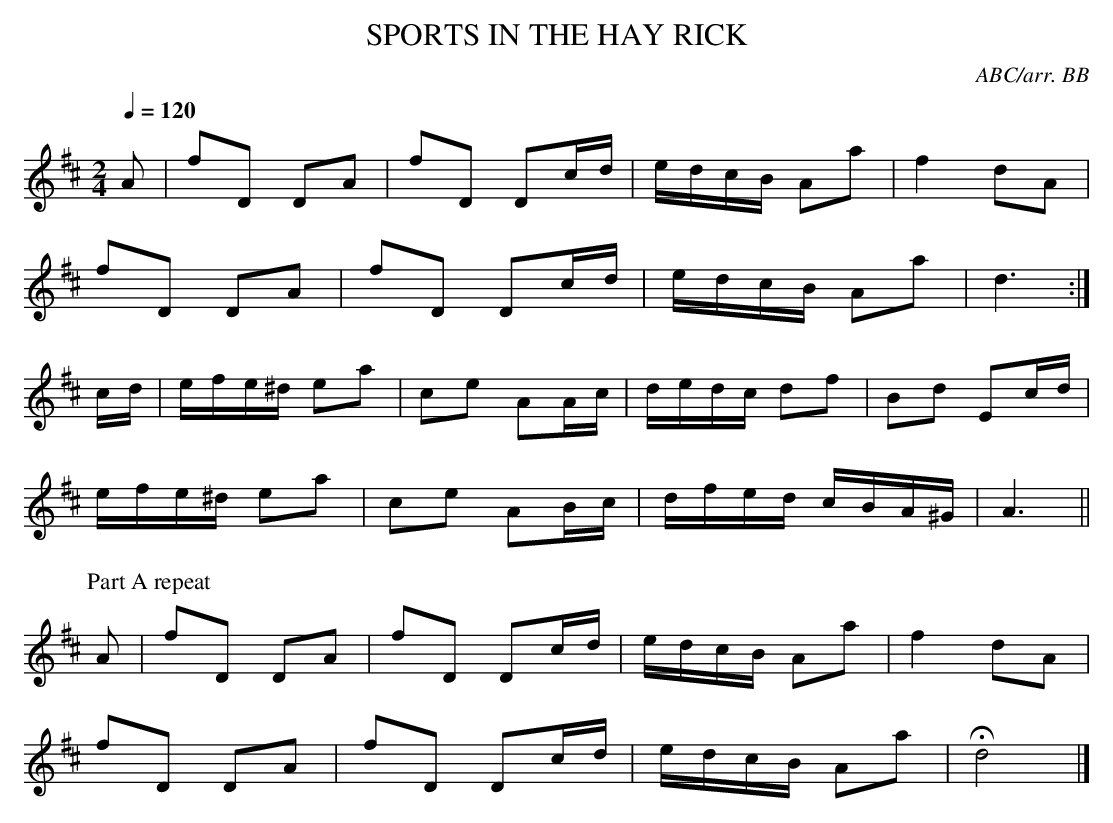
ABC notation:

X:1
T:SPORTS IN THE HAY RICK
C:ABC/arr. BB
Q:1/4=120
L:1/8
M:2/4
K:D
A|fD DA|fD Dc/d/|e/d/c/B/ Aa|f2 dA|
fD DA|fD Dc/d/|e/d/c/B/ Aa|d3 :|
c/d/|e/f/e/^d/ ea|ce AA/c/|d/e/d/c/ df|Bd Ec/d/|
e/f/e/^d/ ea|ce AB/c/|d/f/e/d/ c/B/A/^G/|A3 ||
P:Part A repeat
A|fD DA|fD Dc/d/|e/d/c/B/ Aa|f2 dA|
fD DA|fD Dc/d/|e/d/c/B/ Aa|Hd4 |]
